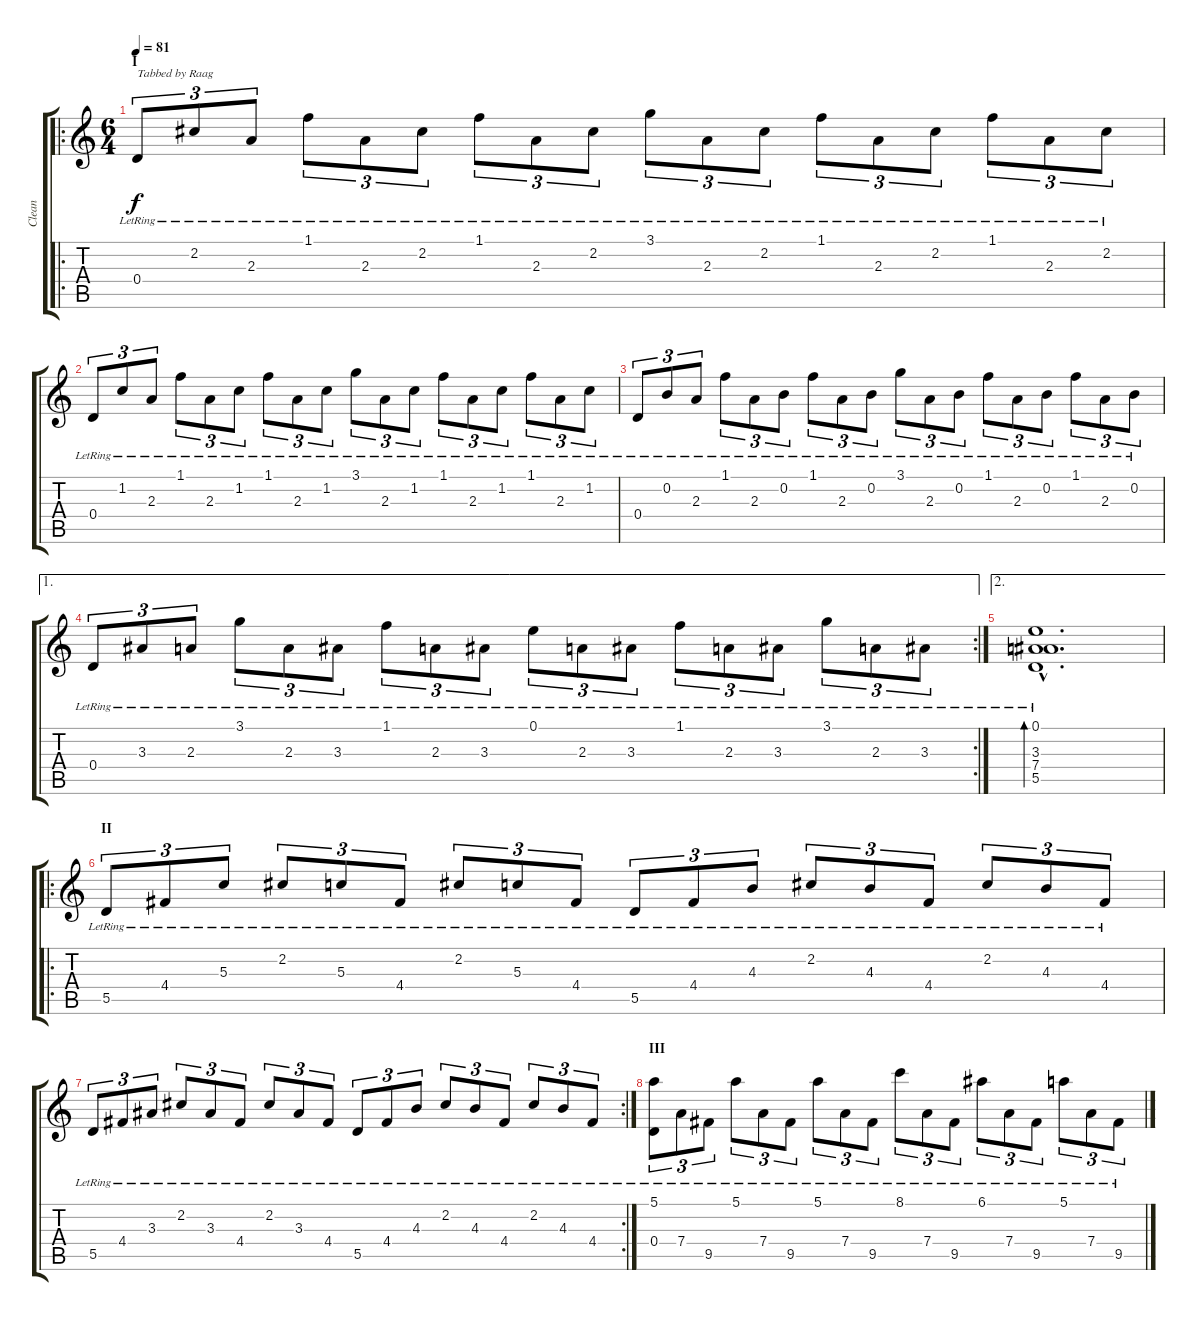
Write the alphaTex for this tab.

\track ("Clean" "Clean") {instrument acousticguitarnylon}
\staff {score tabs}
\tuning (E4 B3 G3 D3 A2 E2) {hide}
\ro
\ts (6 4)
\section ("" "I")
\tempo 81
\clef g2
\ks c
0.4{lr}.8{tu (3 2) txt "Tabbed by Raag" dy f instrument acousticguitarnylon} 2.2{lr}.8{tu (3 2)} 2.3{lr}.8{tu (3 2)} 1.1{lr}.8{tu (3 2)} 2.3{lr}.8{tu (3 2)} 2.2{lr}.8{tu (3 2)} 1.1{lr}.8{tu (3 2)} 2.3{lr}.8{tu (3 2)} 2.2{lr}.8{tu (3 2)} 3.1{lr}.8{tu (3 2)} 2.3{lr}.8{tu (3 2)} 2.2{lr}.8{tu (3 2)} 1.1{lr}.8{tu (3 2)} 2.3{lr}.8{tu (3 2)} 2.2{lr}.8{tu (3 2)} 1.1{lr}.8{tu (3 2)} 2.3{lr}.8{tu (3 2)} 2.2{lr}.8{tu (3 2)} |
0.4{lr}.8{tu (3 2)} 1.2{lr}.8{tu (3 2)} 2.3{lr}.8{tu (3 2)} 1.1{lr}.8{tu (3 2)} 2.3{lr}.8{tu (3 2)} 1.2{lr}.8{tu (3 2)} 1.1{lr}.8{tu (3 2)} 2.3{lr}.8{tu (3 2)} 1.2{lr}.8{tu (3 2)} 3.1{lr}.8{tu (3 2)} 2.3{lr}.8{tu (3 2)} 1.2{lr}.8{tu (3 2)} 1.1{lr}.8{tu (3 2)} 2.3{lr}.8{tu (3 2)} 1.2{lr}.8{tu (3 2)} 1.1{lr}.8{tu (3 2)} 2.3{lr}.8{tu (3 2)} 1.2{lr}.8{tu (3 2)} |
0.4{lr}.8{tu (3 2)} 0.2{lr}.8{tu (3 2)} 2.3{lr}.8{tu (3 2)} 1.1{lr}.8{tu (3 2)} 2.3{lr}.8{tu (3 2)} 0.2{lr}.8{tu (3 2)} 1.1{lr}.8{tu (3 2)} 2.3{lr}.8{tu (3 2)} 0.2{lr}.8{tu (3 2)} 3.1{lr}.8{tu (3 2)} 2.3{lr}.8{tu (3 2)} 0.2{lr}.8{tu (3 2)} 1.1{lr}.8{tu (3 2)} 2.3{lr}.8{tu (3 2)} 0.2{lr}.8{tu (3 2)} 1.1{lr}.8{tu (3 2)} 2.3{lr}.8{tu (3 2)} 0.2{lr}.8{tu (3 2)} |
\ae 1
\rc 2
0.4{lr}.8{tu (3 2)} 3.3{lr}.8{tu (3 2)} 2.3{lr}.8{tu (3 2)} 3.1{lr}.8{tu (3 2)} 2.3{lr}.8{tu (3 2)} 3.3{lr}.8{tu (3 2)} 1.1{lr}.8{tu (3 2)} 2.3{lr}.8{tu (3 2)} 3.3{lr}.8{tu (3 2)} 0.1{lr}.8{tu (3 2)} 2.3{lr}.8{tu (3 2)} 3.3{lr}.8{tu (3 2)} 1.1{lr}.8{tu (3 2)} 2.3{lr}.8{tu (3 2)} 3.3{lr}.8{tu (3 2)} 3.1{lr}.8{tu (3 2)} 2.3{lr}.8{tu (3 2)} 3.3{lr}.8{tu (3 2)} |
\ae 2
(0.1{hac lr} 3.3{hac} 7.4{hac lr} 5.5{hac}).1{d bd 240} |
\ro
\section ("" "II")
5.5{lr}.8{tu (3 2)} 4.4{lr}.8{tu (3 2)} 5.3{lr}.8{tu (3 2)} 2.2{lr}.8{tu (3 2)} 5.3{lr}.8{tu (3 2)} 4.4{lr}.8{tu (3 2)} 2.2{lr}.8{tu (3 2)} 5.3{lr}.8{tu (3 2)} 4.4{lr}.8{tu (3 2)} 5.5{lr}.8{tu (3 2)} 4.4{lr}.8{tu (3 2)} 4.3{lr}.8{tu (3 2)} 2.2{lr}.8{tu (3 2)} 4.3{lr}.8{tu (3 2)} 4.4{lr}.8{tu (3 2)} 2.2{lr}.8{tu (3 2)} 4.3{lr}.8{tu (3 2)} 4.4{lr}.8{tu (3 2)} |
\rc 2
5.5{lr}.8{tu (3 2)} 4.4{lr}.8{tu (3 2)} 3.3{lr}.8{tu (3 2)} 2.2{lr}.8{tu (3 2)} 3.3{lr}.8{tu (3 2)} 4.4{lr}.8{tu (3 2)} 2.2{lr}.8{tu (3 2)} 3.3{lr}.8{tu (3 2)} 4.4{lr}.8{tu (3 2)} 5.5{lr}.8{tu (3 2)} 4.4{lr}.8{tu (3 2)} 4.3{lr}.8{tu (3 2)} 2.2{lr}.8{tu (3 2)} 4.3{lr}.8{tu (3 2)} 4.4{lr}.8{tu (3 2)} 2.2{lr}.8{tu (3 2)} 4.3{lr}.8{tu (3 2)} 4.4{lr}.8{tu (3 2)} |
\section ("" "III")
(5.1{lr} 0.4{lr}).8{tu (3 2)} 7.4{lr}.8{tu (3 2)} 9.5{lr}.8{tu (3 2)} 5.1{lr}.8{tu (3 2)} 7.4{lr}.8{tu (3 2)} 9.5{lr}.8{tu (3 2)} 5.1{lr}.8{tu (3 2)} 7.4{lr}.8{tu (3 2)} 9.5{lr}.8{tu (3 2)} 8.1{lr}.8{tu (3 2)} 7.4{lr}.8{tu (3 2)} 9.5{lr}.8{tu (3 2)} 6.1{lr}.8{tu (3 2)} 7.4{lr}.8{tu (3 2)} 9.5{lr}.8{tu (3 2)} 5.1{lr}.8{tu (3 2)} 7.4{lr}.8{tu (3 2)} 9.5{lr}.8{tu (3 2)}
